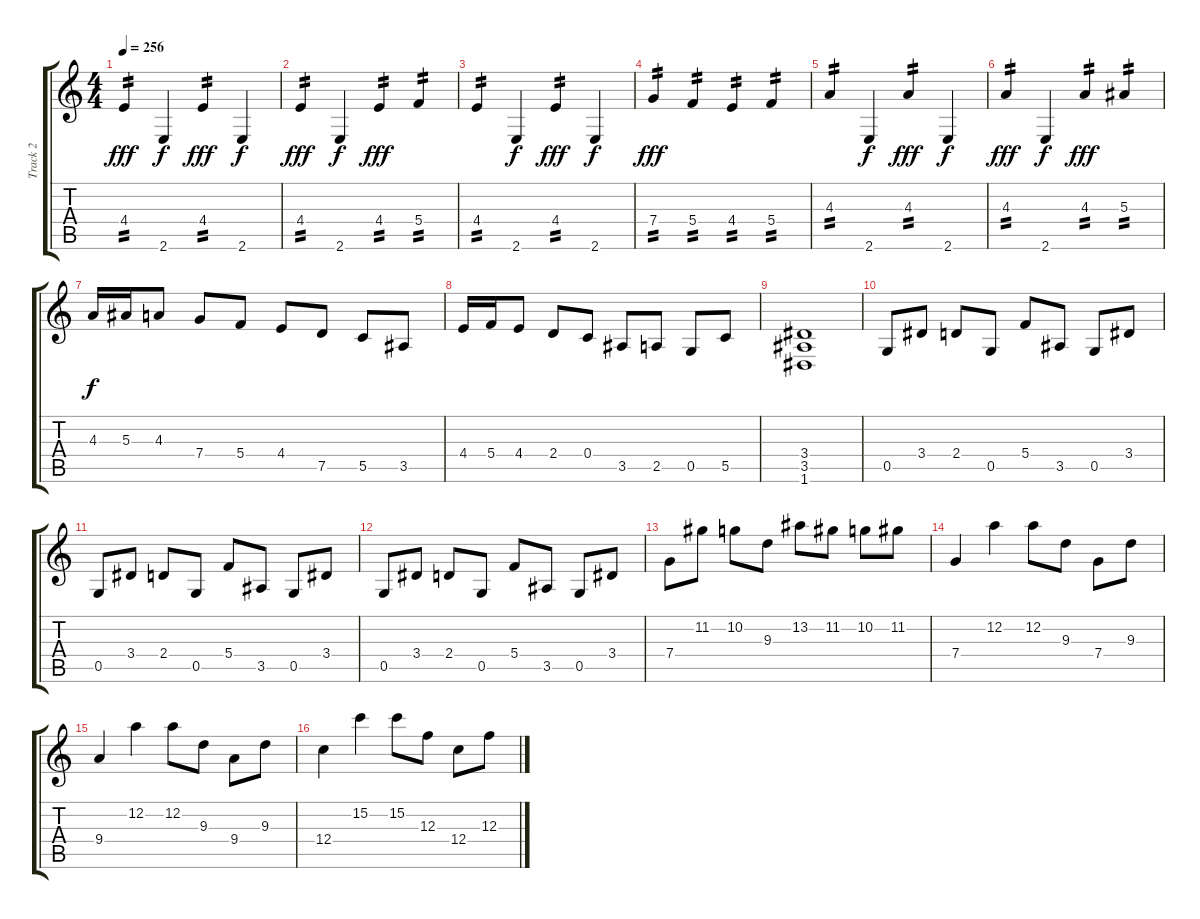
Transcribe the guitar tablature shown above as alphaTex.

\track ("Track 2" "Track 2") {instrument distortionguitar}
\staff {score tabs}
\tuning (D4 A3 F3 C3 G2 D2) {hide}
\ts (4 4)
\tempo 256
\clef g2
\ks c
4.4.4{tp 2 dy fff} 2.6.4{dy f} 4.4.4{tp 2 dy fff} 2.6.4{dy f} |
4.4.4{tp 2 dy fff} 2.6.4{dy f} 4.4.4{tp 2 dy fff} 5.4.4{tp 2} |
4.4.4{tp 2} 2.6.4{dy f} 4.4.4{tp 2 dy fff} 2.6.4{dy f} |
7.4.4{tp 2 dy fff} 5.4.4{tp 2} 4.4.4{tp 2} 5.4.4{tp 2} |
4.3.4{tp 2} 2.6.4{dy f} 4.3.4{tp 2 dy fff} 2.6.4{dy f} |
4.3.4{tp 2 dy fff} 2.6.4{dy f} 4.3.4{tp 2 dy fff} 5.3.4{tp 2} |
4.3.16{dy f} 5.3.16 4.3.8 7.4.8 5.4.8 4.4.8 7.5.8 5.5.8 3.5.8 |
4.4.16 5.4.16 4.4.8 2.4.8 0.4.8 3.5.8 2.5.8 0.5.8 5.5.8 |
(3.4 3.5 1.6).1 |
0.5.8 3.4.8 2.4.8 0.5.8 5.4.8 3.5.8 0.5.8 3.4.8 |
0.5.8 3.4.8 2.4.8 0.5.8 5.4.8 3.5.8 0.5.8 3.4.8 |
0.5.8 3.4.8 2.4.8 0.5.8 5.4.8 3.5.8 0.5.8 3.4.8 |
7.4.8 11.2.8 10.2.8 9.3.8 13.2.8 11.2.8 10.2.8 11.2.8 |
7.4.4 12.2.4 12.2.8 9.3.8 7.4.8 9.3.8 |
9.4.4 12.2.4 12.2.8 9.3.8 9.4.8 9.3.8 |
12.4.4 15.2.4 15.2.8 12.3.8 12.4.8 12.3.8
